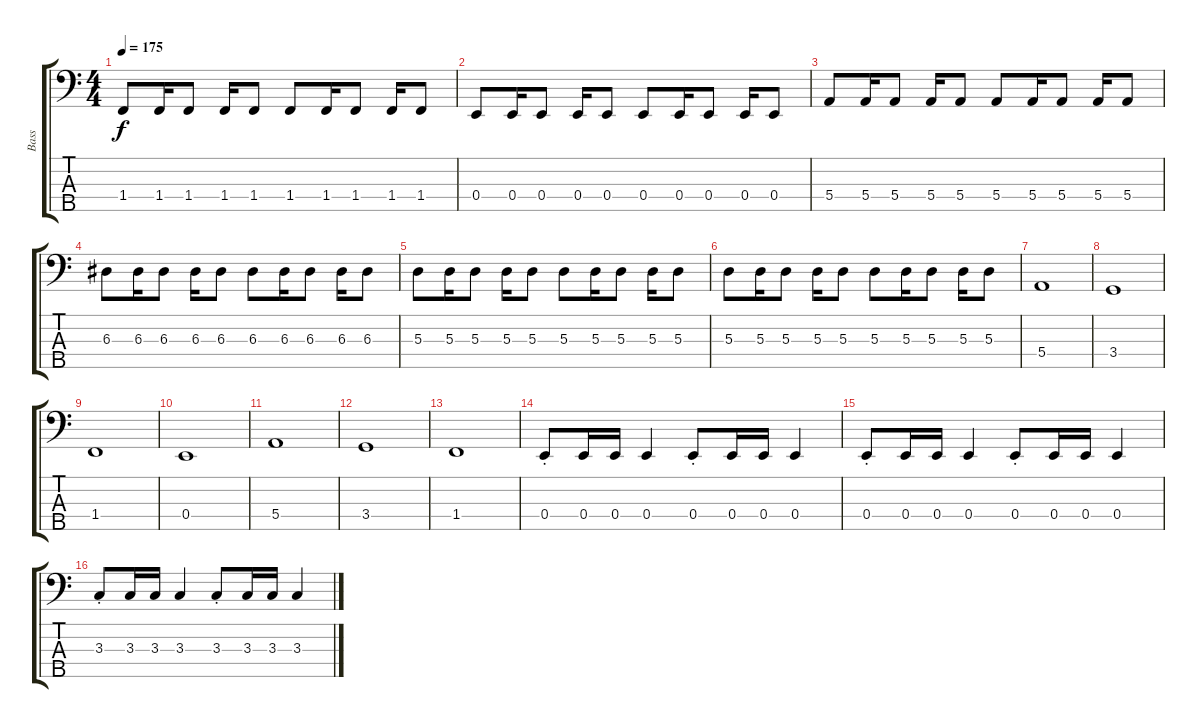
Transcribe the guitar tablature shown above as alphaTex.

\track ("Bass" "Bass") {instrument slapbass2}
\staff {score tabs}
\tuning (G2 D2 A1 E1 B0) {hide}
\ts (4 4)
\tempo 175
\clef f4
\ks c
1.4.8{dy f} 1.4.16 1.4.8 1.4.16 1.4.8 1.4.8 1.4.16 1.4.8 1.4.16 1.4.8 |
0.4.8 0.4.16 0.4.8 0.4.16 0.4.8 0.4.8 0.4.16 0.4.8 0.4.16 0.4.8 |
5.4.8 5.4.16 5.4.8 5.4.16 5.4.8 5.4.8 5.4.16 5.4.8 5.4.16 5.4.8 |
6.3.8 6.3.16 6.3.8 6.3.16 6.3.8 6.3.8 6.3.16 6.3.8 6.3.16 6.3.8 |
5.3.8 5.3.16 5.3.8 5.3.16 5.3.8 5.3.8 5.3.16 5.3.8 5.3.16 5.3.8 |
5.3.8 5.3.16 5.3.8 5.3.16 5.3.8 5.3.8 5.3.16 5.3.8 5.3.16 5.3.8 |
5.4.1 |
3.4.1 |
1.4.1 |
0.4.1 |
5.4.1 |
3.4.1 |
1.4.1 |
0.4{st}.8 0.4.16 0.4.16 0.4.4 0.4{st}.8 0.4.16 0.4.16 0.4.4 |
0.4{st}.8 0.4.16 0.4.16 0.4.4 0.4{st}.8 0.4.16 0.4.16 0.4.4 |
3.3{st}.8 3.3.16 3.3.16 3.3.4 3.3{st}.8 3.3.16 3.3.16 3.3.4
